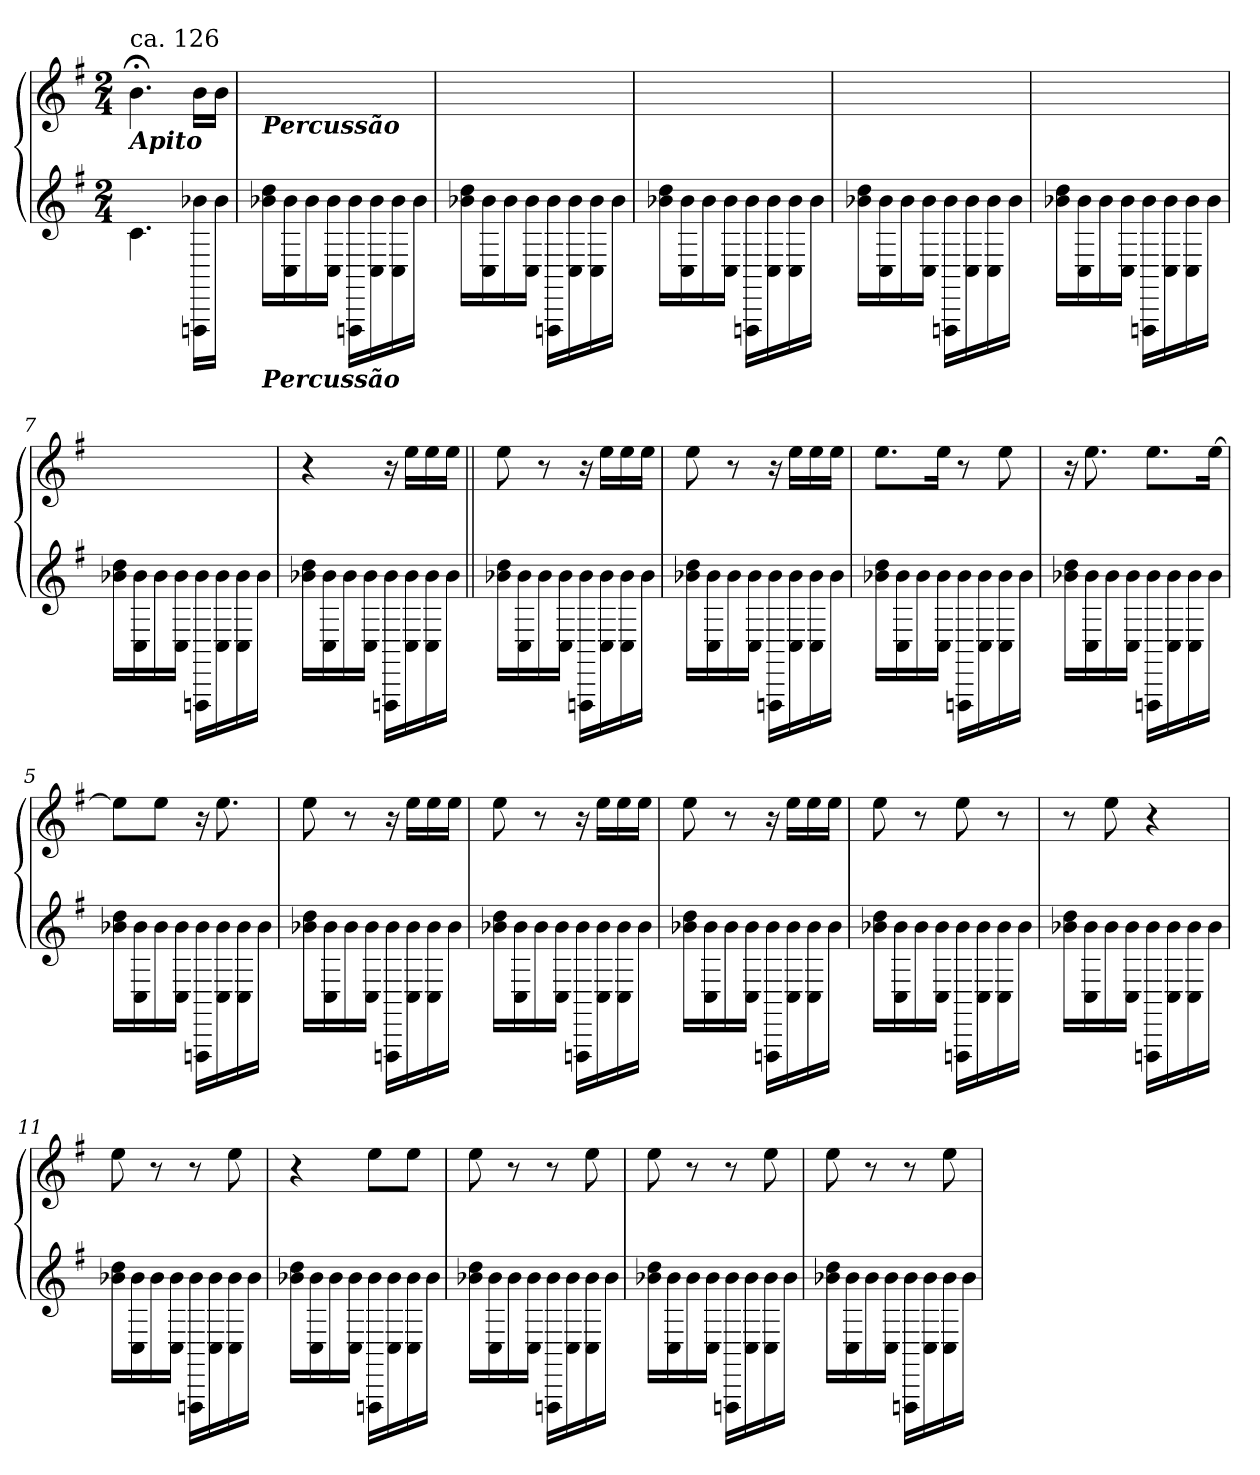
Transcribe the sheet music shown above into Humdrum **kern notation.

**kern	**kern
*part2	*part1
*staff2	*staff1
*clefG2	*clefG2
*ITrd-7c-12	*
*k[f#]	*k[f#]
*G:	*G:
*M2/4	*M2/4
=1X	=1X
!	!LO:TX:b:Bi:t=Apito
!	!LO:TX:a:t=ca. 126
4.cc\	4.b;<\
16FF\ 16bb-\LL	16b\LL
16bb-\JJ	16b\JJ
=2X	=2X
!	!LO:TX:b:Bi:t=Percussão
!LO:TX:b:Bi:t=Percussão	!
16bb-\ 16ddd\LL	2ryy
16c\ 16bb-\	.
16bb-\	.
16c\ 16bb-\JJ	.
16FF\ 16bb-\LL	.
16c\ 16bb-\	.
16c\ 16bb-\	.
16bb-\JJ	.
=3X	=3X
16bb-\ 16ddd\LL	2ryy
16c\ 16bb-\	.
16bb-\	.
16c\ 16bb-\JJ	.
16FF\ 16bb-\LL	.
16c\ 16bb-\	.
16c\ 16bb-\	.
16bb-\JJ	.
=4X	=4X
16bb-\ 16ddd\LL	2ryy
16c\ 16bb-\	.
16bb-\	.
16c\ 16bb-\JJ	.
16FF\ 16bb-\LL	.
16c\ 16bb-\	.
16c\ 16bb-\	.
16bb-\JJ	.
=5X	=5X
16bb-\ 16ddd\LL	2ryy
16c\ 16bb-\	.
16bb-\	.
16c\ 16bb-\JJ	.
16FF\ 16bb-\LL	.
16c\ 16bb-\	.
16c\ 16bb-\	.
16bb-\JJ	.
=6X	=6X
16bb-\ 16ddd\LL	2ryy
16c\ 16bb-\	.
16bb-\	.
16c\ 16bb-\JJ	.
16FF\ 16bb-\LL	.
16c\ 16bb-\	.
16c\ 16bb-\	.
16bb-\JJ	.
=7X	=7X
16bb-\ 16ddd\LL	2ryy
16c\ 16bb-\	.
16bb-\	.
16c\ 16bb-\JJ	.
16FF\ 16bb-\LL	.
16c\ 16bb-\	.
16c\ 16bb-\	.
16bb-\JJ	.
=8X	=8X
16bb-\ 16ddd\LL	4r
16c\ 16bb-\	.
16bb-\	.
16c\ 16bb-\JJ	.
16FF\ 16bb-\LL	16r
16c\ 16bb-\	16ee\LL
16c\ 16bb-\	16ee\
16bb-\JJ	16ee\JJ
=1||	=1||
16bb-\ 16ddd\LL	8ee\
16c\ 16bb-\	.
16bb-\	8r
16c\ 16bb-\JJ	.
16FF\ 16bb-\LL	16r
16c\ 16bb-\	16ee\LL
16c\ 16bb-\	16ee\
16bb-\JJ	16ee\JJ
=2	=2
16bb-\ 16ddd\LL	8ee\
16c\ 16bb-\	.
16bb-\	8r
16c\ 16bb-\JJ	.
16FF\ 16bb-\LL	16r
16c\ 16bb-\	16ee\LL
16c\ 16bb-\	16ee\
16bb-\JJ	16ee\JJ
!!LO:LB:g=z
=3	=3
16bb-\ 16ddd\LL	8.ee\L
16c\ 16bb-\	.
16bb-\	.
16c\ 16bb-\JJ	16ee\Jk
16FF\ 16bb-\LL	8r
16c\ 16bb-\	.
16c\ 16bb-\	8ee\
16bb-\JJ	.
=4	=4
16bb-\ 16ddd\LL	16r
16c\ 16bb-\	8.ee\
16bb-\	.
16c\ 16bb-\JJ	.
16FF\ 16bb-\LL	8.ee\L
16c\ 16bb-\	.
16c\ 16bb-\	.
16bb-\JJ	[16ee\Jk
=5	=5
16bb-\ 16ddd\LL	8ee\L]
16c\ 16bb-\	.
16bb-\	8ee\J
16c\ 16bb-\JJ	.
16FF\ 16bb-\LL	16r
16c\ 16bb-\	8.ee\
16c\ 16bb-\	.
16bb-\JJ	.
=6	=6
16bb-\ 16ddd\LL	8ee\
16c\ 16bb-\	.
16bb-\	8r
16c\ 16bb-\JJ	.
16FF\ 16bb-\LL	16r
16c\ 16bb-\	16ee\LL
16c\ 16bb-\	16ee\
16bb-\JJ	16ee\JJ
=7	=7
16bb-\ 16ddd\LL	8ee\
16c\ 16bb-\	.
16bb-\	8r
16c\ 16bb-\JJ	.
16FF\ 16bb-\LL	16r
16c\ 16bb-\	16ee\LL
16c\ 16bb-\	16ee\
16bb-\JJ	16ee\JJ
!!LO:LB:g=z
=8	=8
16bb-\ 16ddd\LL	8ee\
16c\ 16bb-\	.
16bb-\	8r
16c\ 16bb-\JJ	.
16FF\ 16bb-\LL	16r
16c\ 16bb-\	16ee\LL
16c\ 16bb-\	16ee\
16bb-\JJ	16ee\JJ
=9	=9
16bb-\ 16ddd\LL	8ee\
16c\ 16bb-\	.
16bb-\	8r
16c\ 16bb-\JJ	.
16FF\ 16bb-\LL	8ee\
16c\ 16bb-\	.
16c\ 16bb-\	8r
16bb-\JJ	.
=10	=10
16bb-\ 16ddd\LL	8r
16c\ 16bb-\	.
16bb-\	8ee\
16c\ 16bb-\JJ	.
16FF\ 16bb-\LL	4r
16c\ 16bb-\	.
16c\ 16bb-\	.
16bb-\JJ	.
=11	=11
16bb-\ 16ddd\LL	8ee\
16c\ 16bb-\	.
16bb-\	8r
16c\ 16bb-\JJ	.
16FF\ 16bb-\LL	8r
16c\ 16bb-\	.
16c\ 16bb-\	8ee\
16bb-\JJ	.
=12	=12
16bb-\ 16ddd\LL	4r
16c\ 16bb-\	.
16bb-\	.
16c\ 16bb-\JJ	.
16FF\ 16bb-\LL	8ee\L
16c\ 16bb-\	.
16c\ 16bb-\	8ee\J
16bb-\JJ	.
=13	=13
16bb-\ 16ddd\LL	8ee\
16c\ 16bb-\	.
16bb-\	8r
16c\ 16bb-\JJ	.
16FF\ 16bb-\LL	8r
16c\ 16bb-\	.
16c\ 16bb-\	8ee\
16bb-\JJ	.
!!LO:LB:g=z
=14	=14
16bb-\ 16ddd\LL	8ee\
16c\ 16bb-\	.
16bb-\	8r
16c\ 16bb-\JJ	.
16FF\ 16bb-\LL	8r
16c\ 16bb-\	.
16c\ 16bb-\	8ee\
16bb-\JJ	.
=15	=15
16bb-\ 16ddd\LL	8ee\
16c\ 16bb-\	.
16bb-\	8r
16c\ 16bb-\JJ	.
16FF\ 16bb-\LL	8r
16c\ 16bb-\	.
16c\ 16bb-\	8ee\
16bb-\JJ	.
=	=
*-	*-
